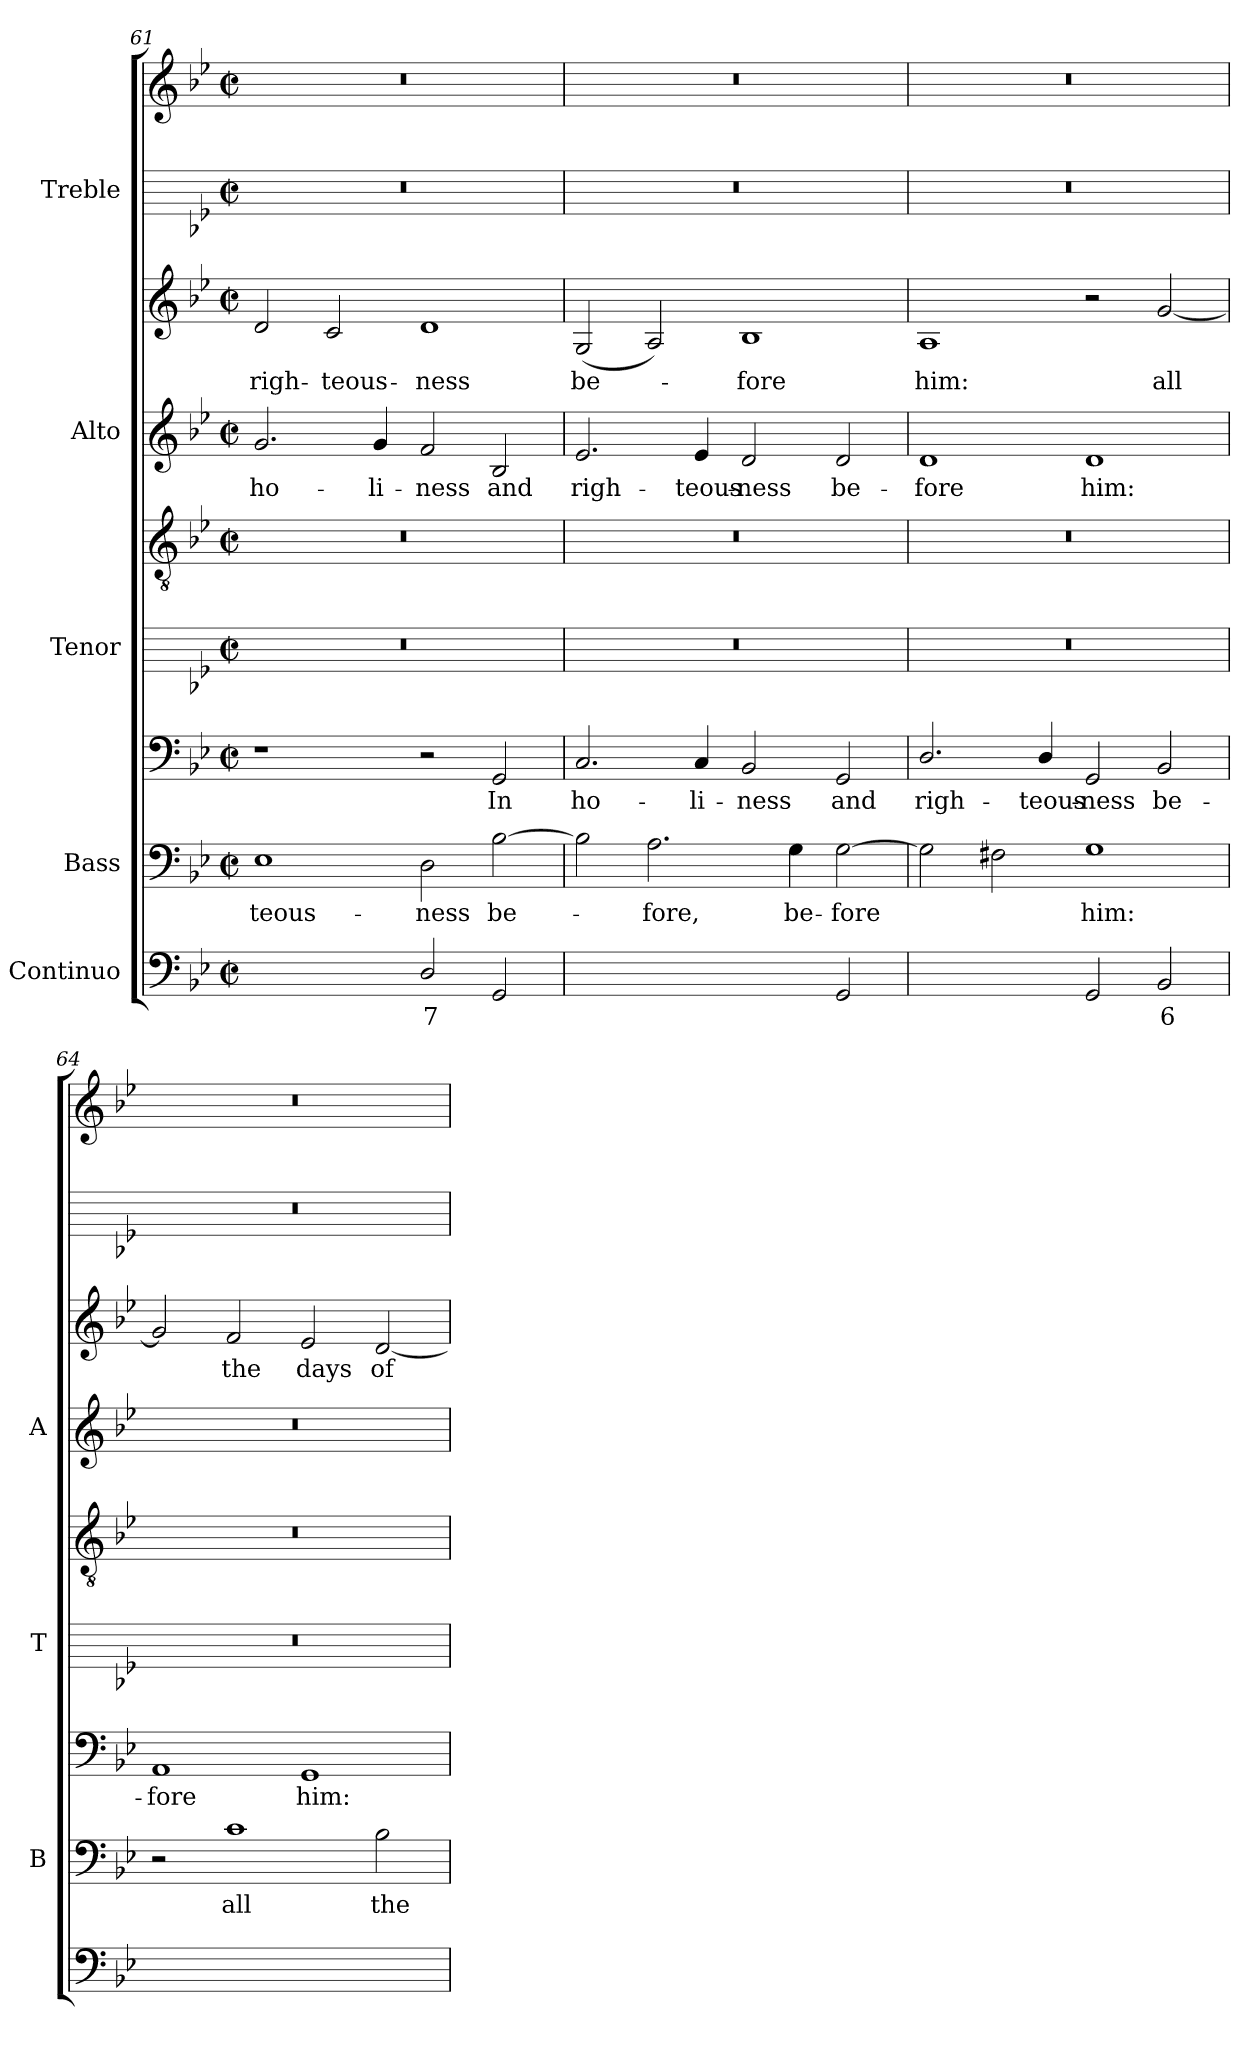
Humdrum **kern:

**kern	**text	**text	**kern	**text	**kern	**text	**kern	**kern	**kern	**text	**kern	**text	**kern	**kern
*part5	*part5	*part5	*part4	*part4	*part4	*part4	*part3	*part3	*part2	*part2	*part2	*part2	*part1	*part1
*staff9	*staff9	*staff9	*staff8	*staff8	*staff7	*staff7	*staff6	*staff5	*staff4	*staff4	*staff3	*staff3	*staff2	*staff1
*I"Continuo	*	*	*I"Bass	*	*	*	*I"Tenor	*	*I"Alto	*	*	*	*I"Treble	*
*	*	*	*I'B	*	*	*	*I'T	*	*I'A	*	*	*	*	*
*clefF4	*	*	*clefF4	*	*clefF4	*	*	*clefGv2	*clefG2	*	*clefG2	*	*	*clefG2
*k[b-e-]	*	*	*k[b-e-]	*	*k[b-e-]	*	*k[b-e-]	*k[b-e-]	*k[b-e-]	*	*k[b-e-]	*	*k[b-e-]	*k[b-e-]
*B-:	*	*	*B-:	*	*B-:	*	*B-:	*B-:	*B-:	*	*B-:	*	*B-:	*B-:
*M4/2	*	*	*M4/2	*	*M4/2	*	*M4/2	*M4/2	*M4/2	*	*M4/2	*	*M4/2	*M4/2
*met(c|)	*	*	*met(c|)	*	*met(c|)	*	*met(c|)	*met(c|)	*met(c|)	*	*met(c|)	*	*met(c|)	*met(c|)
=61	=61	=61	=61	=61	=61	=61	=61	=61	=61	=61	=61	=61	=61	=61
!	!LO:LY:b	!	!	!LO:LY:b	!	!	!	!	!	!LO:LY:b	!	!LO:LY:b	!	!
[2E-yy	7	.	1E-	teous-	1r	.	0r	0r	2.g	ho-	2d	righ-	0r	0r
!	!LO:LY:b	!	!	!	!	!	!	!	!	!	!	!LO:LY:b	!	!
2E-yy]	6	.	.	.	.	.	.	.	.	.	2c	-teous-	.	.
!	!	!	!	!	!	!	!	!	!	!LO:LY:b	!	!	!	!
.	.	.	.	.	.	.	.	.	4g	-li-	.	.	.	.
!	!LO:LY:b	!	!	!LO:LY:b	!	!	!	!	!	!LO:LY:b	!	!LO:LY:b	!	!
2D/	7	.	2D	-ness	2r	.	.	.	2f	-ness	1d	-ness	.	.
!	!	!	!	!LO:LY:b	!	!LO:LY:b	!	!	!	!LO:LY:b	!	!	!	!
2GG	.	.	[2B-	be-	2GG	-In	.	.	2B-	and	.	.	.	.
=62	=62	=62	=62	=62	=62	=62	=62	=62	=62	=62	=62	=62	=62	=62
!	!LO:LY:b	!	!	!	!	!LO:LY:b	!	!	!	!LO:LY:b	!	!LO:LY:b	!	!
[2Cyy	7	.	2B-]	.	2.C	ho-	0r	0r	2.e-	righ-	(<2G	be-	0r	0r
!	!LO:LY:b	!	!	!LO:LY:b	!	!	!	!	!	!	!	!	!	!
2Cyy]	6	.	2.A	fore,	.	.	.	.	.	.	2A)	.	.	.
!	!	!	!	!	!	!LO:LY:b	!	!	!	!LO:LY:b	!	!	!	!
.	.	.	.	.	4C	-li-	.	.	4e-	-teous-	.	.	.	.
!	!LO:LY:b	!	!	!	!	!LO:LY:b	!	!	!	!LO:LY:b	!	!LO:LY:b	!	!
[4BB-yy	7	.	.	.	2BB-	-ness	.	.	2d	-ness	1B-	fore	.	.
!	!LO:LY:b	!	!	!LO:LY:b	!	!	!	!	!	!	!	!	!	!
4BB-yy]	6	.	4G	be-	.	.	.	.	.	.	.	.	.	.
!	!	!	!	!LO:LY:b	!	!LO:LY:b	!	!	!	!LO:LY:b	!	!	!	!
2GG	.	.	[2G	-fore	2GG	and	.	.	2d	be-	.	.	.	.
=63	=63	=63	=63	=63	=63	=63	=63	=63	=63	=63	=63	=63	=63	=63
!	!LO:LY:b	!	!	!	!	!LO:LY:b	!	!	!	!LO:LY:b	!	!LO:LY:b	!	!
[2D/yy	4	.	2G]	.	2.D/	righ-	0r	0r	1d	fore	1A	-him:	0r	0r
!	!LO:LY:b	!	!	!	!	!	!	!	!	!	!	!	!	!
2Dyy]	3	.	2F#X	.	.	.	.	.	.	.	.	.	.	.
!	!	!	!	!	!	!LO:LY:b	!	!	!	!	!	!	!	!
.	.	.	.	.	4D/	-teous-	.	.	.	.	.	.	.	.
!	!	!	!	!LO:LY:b	!	!LO:LY:b	!	!	!	!LO:LY:b	!	!	!	!
2GG	.	.	1G	-him:	2GG	-ness	.	.	1d	him:	2r	.	.	.
!	!LO:LY:b	!	!	!	!	!LO:LY:b	!	!	!	!	!	!LO:LY:b	!	!
2BB-	6	.	.	.	2BB-	be-	.	.	.	.	[2g	all	.	.
=64	=64	=64	=64	=64	=64	=64	=64	=64	=64	=64	=64	=64	=64	=64
!	!LO:LY:b	!	!	!	!	!LO:LY:b	!	!	!	!	!	!	!	!
[2AAyy	7	.	2r	.	1AA	fore	0r	0r	0r	.	2g]	.	0r	0r
!	!LO:LY:b	!	!	!LO:LY:b	!	!	!	!	!	!	!	!LO:LY:b	!	!
2AAyy]	6	.	1c	all	.	.	.	.	.	.	2f	the	.	.
!	!LO:LY:b	!LO:LY:b	!	!	!	!LO:LY:b	!	!	!	!	!	!LO:LY:b	!	!
[2GGyy	6	4	.	.	1GG	him:	.	.	.	.	2e-	days	.	.
!	!LO:LY:b	!LO:LY:b	!	!LO:LY:b	!	!	!	!	!	!	!	!LO:LY:b	!	!
2GGyy]	5	3	2B-	the	.	.	.	.	.	.	[2d	of	.	.
=	=	=	=	=	=	=	=	=	=	=	=	=	=	=
*-	*-	*-	*-	*-	*-	*-	*-	*-	*-	*-	*-	*-	*-	*-
